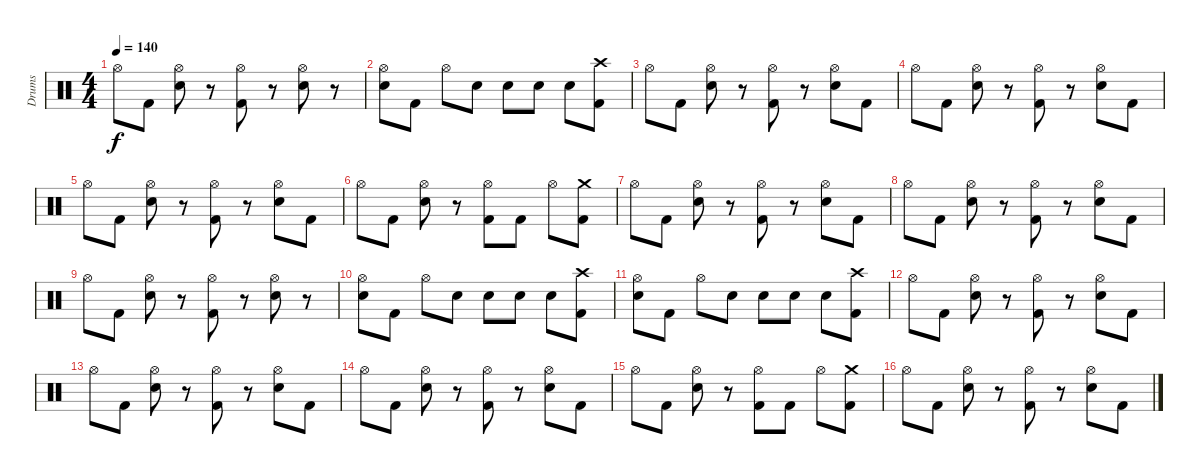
\track ("Drums" "Drums") {instrument percussion}
\staff {score}
\articulation defaults
\ts (4 4)
\tempo 140
\clef neutral
\ks c "Hi-Hat (open)".8{dy f} "Kick (hit) 2".8
("Hi-Hat (open)" "Electric Snare (hit)").8 r.8 ("Hi-Hat (open)" "Kick (hit) 2").8 r.8 ("Hi-Hat (open)" "Electric Snare (hit)").8 r.8 |
("Hi-Hat (open)" "Electric Snare (hit)").8 "Kick (hit) 2".8 "Hi-Hat (open)".8 "Electric Snare (hit)".8 "Electric Snare (hit)".8 "Electric Snare (hit)".8 "Electric Snare (hit)".8 ("Crash high (hit)" "Kick (hit) 2").8 |
"Hi-Hat (open)".8 "Kick (hit) 2".8 ("Hi-Hat (open)" "Electric Snare (hit)").8 r.8 ("Hi-Hat (open)" "Kick (hit) 2").8 r.8 ("Hi-Hat (open)" "Electric Snare (hit)").8 "Kick (hit) 2".8 |
"Hi-Hat (open)".8 "Kick (hit) 2".8 ("Hi-Hat (open)" "Electric Snare (hit)").8 r.8 ("Hi-Hat (open)" "Kick (hit) 2").8 r.8 ("Hi-Hat (open)" "Electric Snare (hit)").8 "Kick (hit) 2".8 |
"Hi-Hat (open)".8 "Kick (hit) 2".8 ("Hi-Hat (open)" "Electric Snare (hit)").8 r.8 ("Hi-Hat (open)" "Kick (hit) 2").8 r.8 ("Hi-Hat (open)" "Electric Snare (hit)").8 "Kick (hit) 2".8 |
"Hi-Hat (open)".8 "Kick (hit) 2".8 ("Hi-Hat (open)" "Electric Snare (hit)").8 r.8 ("Hi-Hat (open)" "Kick (hit) 2").8 "Kick (hit) 2".8 "Hi-Hat (open)".8 ("Crash medium (hit)" "Kick (hit) 2").8 |
"Hi-Hat (open)".8 "Kick (hit) 2".8 ("Hi-Hat (open)" "Electric Snare (hit)").8 r.8 ("Hi-Hat (open)" "Kick (hit) 2").8 r.8 ("Hi-Hat (open)" "Electric Snare (hit)").8 "Kick (hit) 2".8 |
"Hi-Hat (open)".8 "Kick (hit) 2".8 ("Hi-Hat (open)" "Electric Snare (hit)").8 r.8 ("Hi-Hat (open)" "Kick (hit) 2").8 r.8 ("Hi-Hat (open)" "Electric Snare (hit)").8 "Kick (hit) 2".8 |
"Hi-Hat (open)".8 "Kick (hit) 2".8 ("Hi-Hat (open)" "Electric Snare (hit)").8 r.8 ("Hi-Hat (open)" "Kick (hit) 2").8 r.8 ("Hi-Hat (open)" "Electric Snare (hit)").8 r.8 |
("Hi-Hat (open)" "Electric Snare (hit)").8 "Kick (hit) 2".8 "Hi-Hat (open)".8 "Electric Snare (hit)".8 "Electric Snare (hit)".8 "Electric Snare (hit)".8 "Electric Snare (hit)".8 ("Crash high (hit)" "Kick (hit) 2").8 |
("Hi-Hat (open)" "Electric Snare (hit)").8 "Kick (hit) 2".8 "Hi-Hat (open)".8 "Electric Snare (hit)".8 "Electric Snare (hit)".8 "Electric Snare (hit)".8 "Electric Snare (hit)".8 ("Crash high (hit)" "Kick (hit) 2").8 |
"Hi-Hat (open)".8 "Kick (hit) 2".8 ("Hi-Hat (open)" "Electric Snare (hit)").8 r.8 ("Hi-Hat (open)" "Kick (hit) 2").8 r.8 ("Hi-Hat (open)" "Electric Snare (hit)").8 "Kick (hit) 2".8 |
"Hi-Hat (open)".8 "Kick (hit) 2".8 ("Hi-Hat (open)" "Electric Snare (hit)").8 r.8 ("Hi-Hat (open)" "Kick (hit) 2").8 r.8 ("Hi-Hat (open)" "Electric Snare (hit)").8 "Kick (hit) 2".8 |
"Hi-Hat (open)".8 "Kick (hit) 2".8 ("Hi-Hat (open)" "Electric Snare (hit)").8 r.8 ("Hi-Hat (open)" "Kick (hit) 2").8 r.8 ("Hi-Hat (open)" "Electric Snare (hit)").8 "Kick (hit) 2".8 |
"Hi-Hat (open)".8 "Kick (hit) 2".8 ("Hi-Hat (open)" "Electric Snare (hit)").8 r.8 ("Hi-Hat (open)" "Kick (hit) 2").8 "Kick (hit) 2".8 "Hi-Hat (open)".8 ("Crash medium (hit)" "Kick (hit) 2").8 |
"Hi-Hat (open)".8 "Kick (hit) 2".8 ("Hi-Hat (open)" "Electric Snare (hit)").8 r.8 ("Hi-Hat (open)" "Kick (hit) 2").8 r.8 ("Hi-Hat (open)" "Electric Snare (hit)").8 "Kick (hit) 2".8
